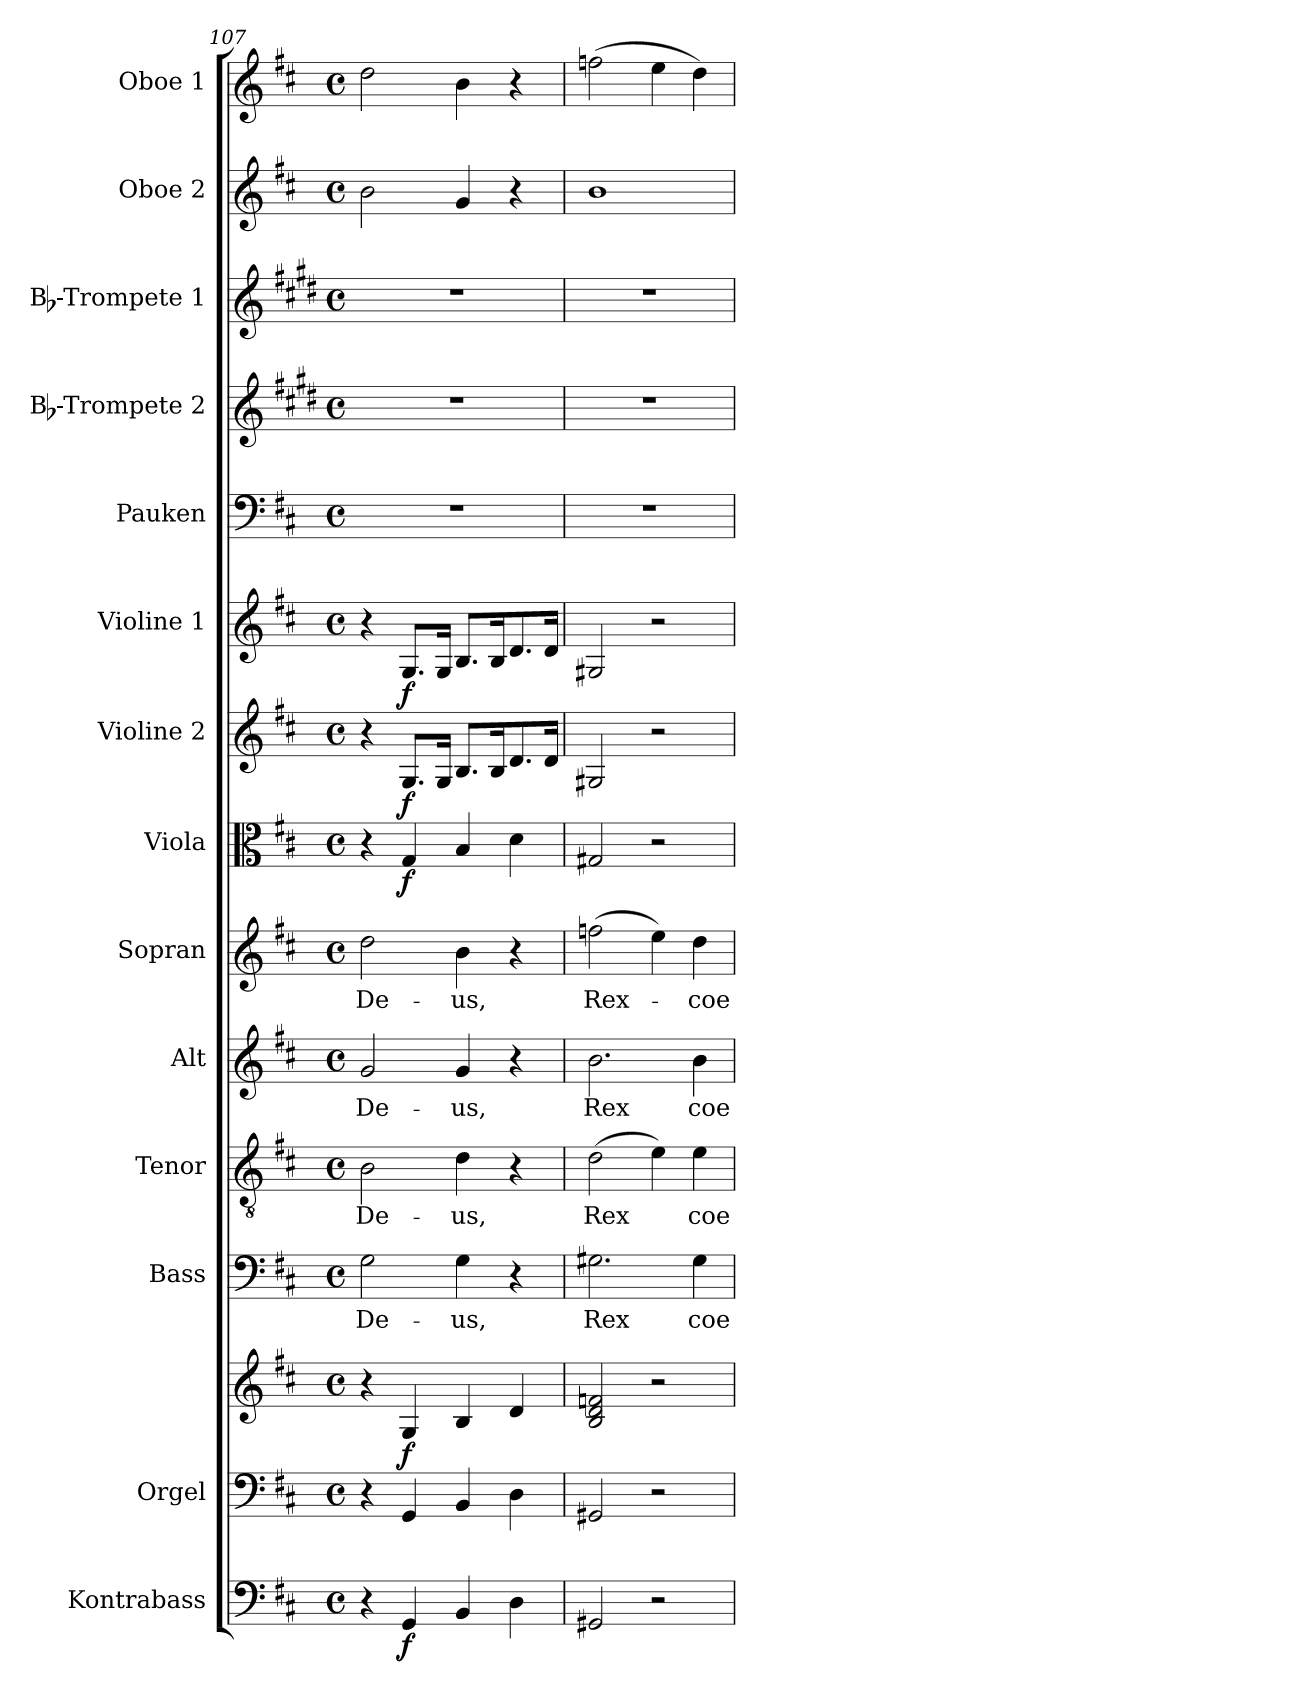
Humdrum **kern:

**kern	**dynam	**kern	**kern	**dynam	**kern	**text	**kern	**text	**kern	**text	**kern	**text	**kern	**dynam	**kern	**dynam	**kern	**dynam	**kern	**kern	**kern	**kern	**kern
*part14	*part14	*part13	*part13	*part13	*part12	*part12	*part11	*part11	*part10	*part10	*part9	*part9	*part8	*part8	*part7	*part7	*part6	*part6	*part5	*part4	*part3	*part2	*part1
*staff15	*staff15	*staff14	*staff13	*staff13/14	*staff12	*staff12	*staff11	*staff11	*staff10	*staff10	*staff9	*staff9	*staff8	*staff8	*staff7	*staff7	*staff6	*staff6	*staff5	*staff4	*staff3	*staff2	*staff1
*I"Kontrabass	*	*I"Orgel	*	*	*I"Bass	*	*I"Tenor	*	*I"Alt	*	*I"Sopran	*	*I"Viola	*	*I"Violine 2	*	*I"Violine 1	*	*I"Pauken	*I"Bb-Trompete 2	*I"Bb-Trompete 1	*I"Oboe 2	*I"Oboe 1
*I'Kb.	*	*I'Org.	*	*	*I'B.	*	*I'T.	*	*I'A.	*	*I'S.	*	*I'Vla.	*	*I'Vl. 2	*	*I'Vl. 1	*	*I'Pk.	*I'Bb Trp. 2	*I'Bb Trp. 1	*I'Ob. 2	*I'Ob. 1
*clefF4	*	*clefF4	*clefG2	*	*clefF4	*	*clefGv2	*	*clefG2	*	*clefG2	*	*clefC3	*	*clefG2	*	*clefG2	*	*clefF4	*clefG2	*clefG2	*clefG2	*clefG2
*ITrd7c12	*	*	*	*	*	*	*	*	*	*	*	*	*	*	*	*	*	*	*	*ITrd1c2	*ITrd1c2	*	*
*k[f#c#]	*	*k[f#c#]	*k[f#c#]	*	*k[f#c#]	*	*k[f#c#]	*	*k[f#c#]	*	*k[f#c#]	*	*k[f#c#]	*	*k[f#c#]	*	*k[f#c#]	*	*k[f#c#]	*k[f#c#]	*k[f#c#]	*k[f#c#]	*k[f#c#]
*D:	*	*D:	*D:	*	*D:	*	*D:	*	*D:	*	*D:	*	*D:	*	*D:	*	*D:	*	*D:	*D:	*D:	*D:	*D:
*M4/4	*	*M4/4	*M4/4	*	*M4/4	*	*M4/4	*	*M4/4	*	*M4/4	*	*M4/4	*	*M4/4	*	*M4/4	*	*M4/4	*M4/4	*M4/4	*M4/4	*M4/4
*met(c)	*	*met(c)	*met(c)	*	*met(c)	*	*met(c)	*	*met(c)	*	*met(c)	*	*met(c)	*	*met(c)	*	*met(c)	*	*met(c)	*met(c)	*met(c)	*met(c)	*met(c)
=107	=107	=107	=107	=107	=107	=107	=107	=107	=107	=107	=107	=107	=107	=107	=107	=107	=107	=107	=107	=107	=107	=107	=107
!	!	!	!	!	!	!LO:LY:b	!	!LO:LY:b	!	!LO:LY:b	!	!LO:LY:b	!	!	!	!	!	!	!	!	!	!	!
4r	.	4r	4r	.	2G\	De-	2B\	De-	2g/	De-	2dd\	De-	4r	.	4r	.	4r	.	1r	1r	1r	2b\	2dd\
!	!LO:DY:b	!	!	!LO:DY:b	!	!	!	!	!	!	!	!	!	!LO:DY:b	!	!LO:DY:b	!	!LO:DY:b	!	!	!	!	!
4GGG/	f	4GG/	4G/	f	.	.	.	.	.	.	.	.	4G/	f	8.G/L	f	8.G/L	f	.	.	.	.	.
.	.	.	.	.	.	.	.	.	.	.	.	.	.	.	16G/Jk	.	16G/Jk	.	.	.	.	.	.
!	!	!	!	!	!	!LO:LY:b	!	!LO:LY:b	!	!LO:LY:b	!	!LO:LY:b	!	!	!	!	!	!	!	!	!	!	!
4BBB/	.	4BB/	4B/	.	4G\	-us,	4d\	-us,	4g/	-us,	4b\	-us,	4B/	.	8.B/L	.	8.B/L	.	.	.	.	4g/	4b\
.	.	.	.	.	.	.	.	.	.	.	.	.	.	.	16B/k	.	16B/k	.	.	.	.	.	.
4DD\	.	4D\	4d/	.	4r	.	4r	.	4r	.	4r	.	4d\	.	8.d/	.	8.d/	.	.	.	.	4r	4r
.	.	.	.	.	.	.	.	.	.	.	.	.	.	.	16d/Jk	.	16d/Jk	.	.	.	.	.	.
=108	=108	=108	=108	=108	=108	=108	=108	=108	=108	=108	=108	=108	=108	=108	=108	=108	=108	=108	=108	=108	=108	=108	=108
!	!	!	!	!	!	!LO:LY:b	!	!LO:LY:b	!	!LO:LY:b	!	!LO:LY:b	!	!	!	!	!	!	!	!	!	!	!
2GGG#X/	.	2GG#X/	2B/ 2d/ 2fn/	.	2.G#X\	Rex	(>2d\	Rex	2.b\	Rex	(>2ffn\	Rex-	2G#X/	.	2G#X/	.	2G#X/	.	1r	1r	1r	1b	(>2ffn\
2r	.	2r	2r	.	.	.	4e\)	.	.	.	4ee\)	.	2r	.	2r	.	2r	.	.	.	.	.	4ee\
!	!	!	!	!	!	!LO:LY:b	!	!LO:LY:b	!	!LO:LY:b	!	!LO:LY:b	!	!	!	!	!	!	!	!	!	!	!
.	.	.	.	.	4G#\	coe-	4e\	coe-	4b\	coe-	4dd\	-coe-	.	.	.	.	.	.	.	.	.	.	4dd\)
=	=	=	=	=	=	=	=	=	=	=	=	=	=	=	=	=	=	=	=	=	=	=	=
*-	*-	*-	*-	*-	*-	*-	*-	*-	*-	*-	*-	*-	*-	*-	*-	*-	*-	*-	*-	*-	*-	*-	*-
